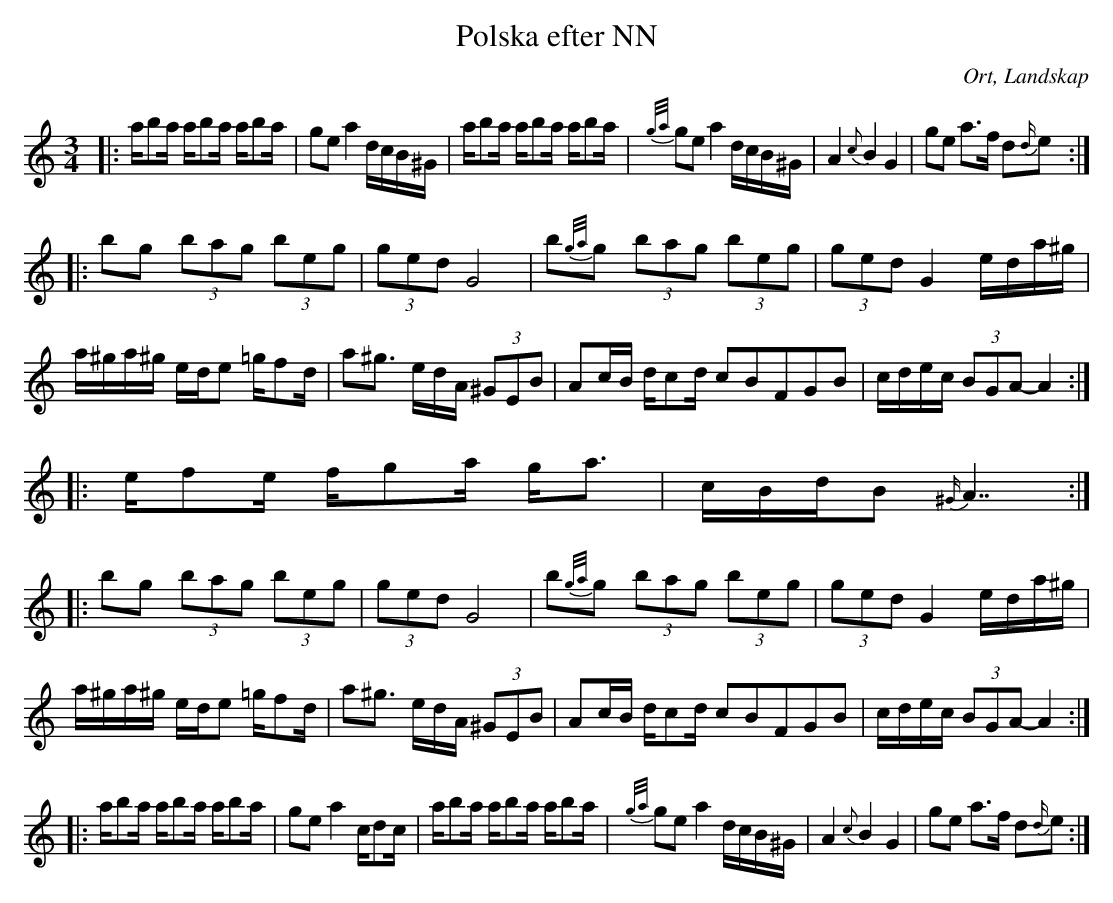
X:1
T:Polska efter NN
O:Ort, Landskap
M:3/4
L:1/8
K:C
|: a/ba/ a/ba/ a/ba/|ge a2 d/c/B/^G/| a/ba/ a/ba/ a/ba/ | {g/a/}ge a2 d/c/B/^G/| A2 {c}B2 G2 | ge a>f d{d/}e:|
|:bg (3bag (3beg| (3ged G4 |b{g/a/}g (3bag (3beg| (3ged G2 e/d/a/^g/| a/^g/a/^g/ e/d/e =g/fd/ |a^g3/2 /e/d/A/ (3^GEB| Ac/B/ d/cd/ c2/5B2/5F2/5G2/5B2/5|  c/d/e/c/ (3BGA-A2 :|
|:e/fe/ f/ga/ g/a3/2 |c/B/d/B {^G/}A7/2:|
|:bg (3bag (3beg| (3ged G4 |b{g/a/}g (3bag (3beg| (3ged G2 e/d/a/^g/| a/^g/a/^g/ e/d/e =g/fd/ |a^g3/2 /e/d/A/ (3^GEB| Ac/B/ d/cd/ c2/5B2/5F2/5G2/5B2/5|  c/d/e/c/ (3BGA-A2 :|
|: a/ba/ a/ba/ a/ba/|ge a2 c/dc/| a/ba/ a/ba/ a/ba/ | {g/a/}ge a2 d/c/B/^G/| A2 {c}B2 G2 | ge a>f d{d/}e:|
